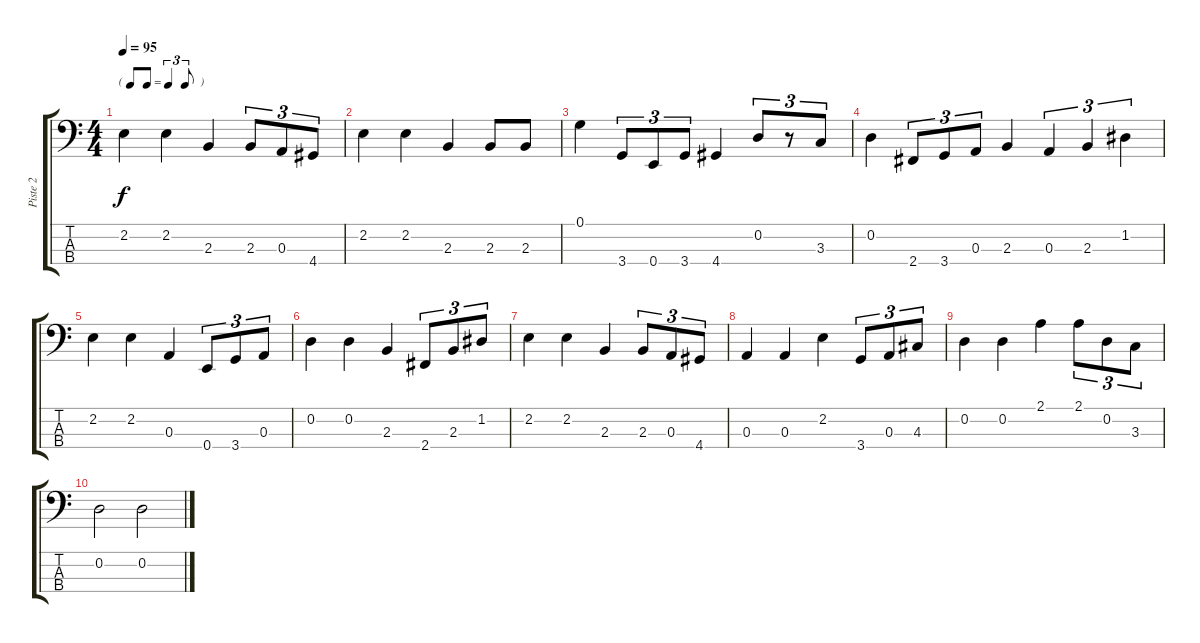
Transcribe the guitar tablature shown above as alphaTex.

\track ("Piste 2" "Piste 2") {instrument acousticbass}
\staff {score tabs}
\tuning (G2 D2 A1 E1) {hide}
\ts (4 4)
\tf triplet8th
\tempo 95
\clef f4
\ks c
2.2.4{dy f} 2.2.4 2.3.4 2.3.8{tu (3 2)} 0.3.8{tu (3 2)} 4.4.8{tu (3 2)} |
2.2.4 2.2.4 2.3.4 2.3.8 2.3.8 |
0.1.4 3.4.8{tu (3 2)} 0.4.8{tu (3 2)} 3.4.8{tu (3 2)} 4.4.4 0.2.8{tu (3 2)} r.8{tu (3 2)} 3.3.8{tu (3 2)} |
0.2.4 2.4.8{tu (3 2)} 3.4.8{tu (3 2)} 0.3.8{tu (3 2)} 2.3.4 0.3.4{tu (3 2)} 2.3.4{tu (3 2)} 1.2.4{tu (3 2)} |
2.2.4 2.2.4 0.3.4 0.4.8{tu (3 2)} 3.4.8{tu (3 2)} 0.3.8{tu (3 2)} |
0.2.4 0.2.4 2.3.4 2.4.8{tu (3 2)} 2.3.8{tu (3 2)} 1.2.8{tu (3 2)} |
2.2.4 2.2.4 2.3.4 2.3.8{tu (3 2)} 0.3.8{tu (3 2)} 4.4.8{tu (3 2)} |
0.3.4 0.3.4 2.2.4 3.4.8{tu (3 2)} 0.3.8{tu (3 2)} 4.3.8{tu (3 2)} |
0.2.4 0.2.4 2.1.4 2.1.8{tu (3 2)} 0.2.8{tu (3 2)} 3.3.8{tu (3 2)} |
0.2.2 0.2.2
